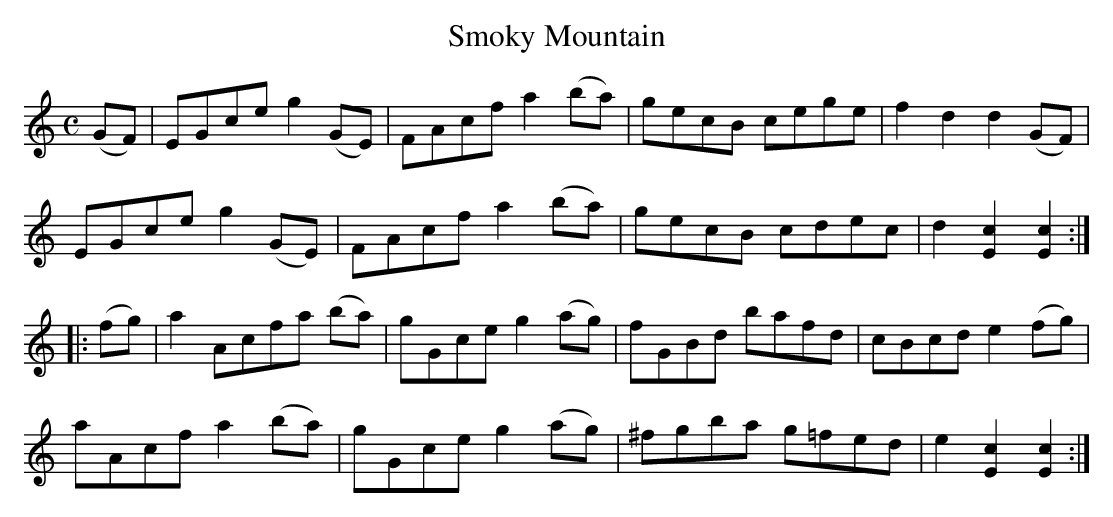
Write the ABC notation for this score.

X:1
T:Smoky Mountain
M:C
L:1/8
K:C
(GF)|EGce g2 (GE)|FAcf a2 (ba)|gecB cege|f2d2d2 (GF)|
EGce g2 (GE)|FAcf a2 (ba)|gecB cdec|d2 [E2c2][E2c2]:|
|:(fg)|a2 Acfa (ba)|gGce g2 (ag)|fGBd bafd|cBcd e2 (fg)|
aAcf a2 (ba)|gGce g2 (ag)|^fgba g=fed|e2 [E2c2][E2c2]:|
